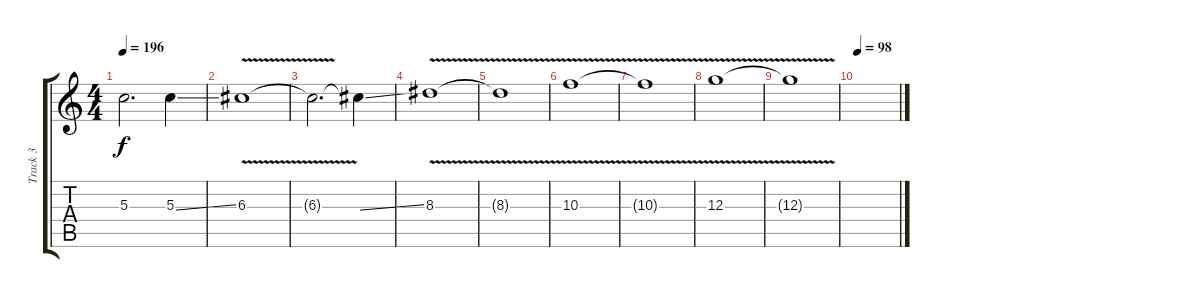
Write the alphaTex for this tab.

\track ("Track 3" "Track 3") {instrument overdrivenguitar}
\staff {score tabs}
\tuning (E4 B3 G3 D3 A2 E2) {hide}
\ts (4 4)
\tempo 196
\clef g2
\ks c
5.3{t}.2{d dy f} 5.3{ss}.4 |
6.3{v}.1 |
6.3{t}.2{d} 6.3{ss t}.4 |
8.3{v}.1 |
8.3{t}.1 |
10.3{v}.1 |
10.3{t}.1 |
12.3{v}.1 |
12.3{v t}.1 |
\tempo 98
